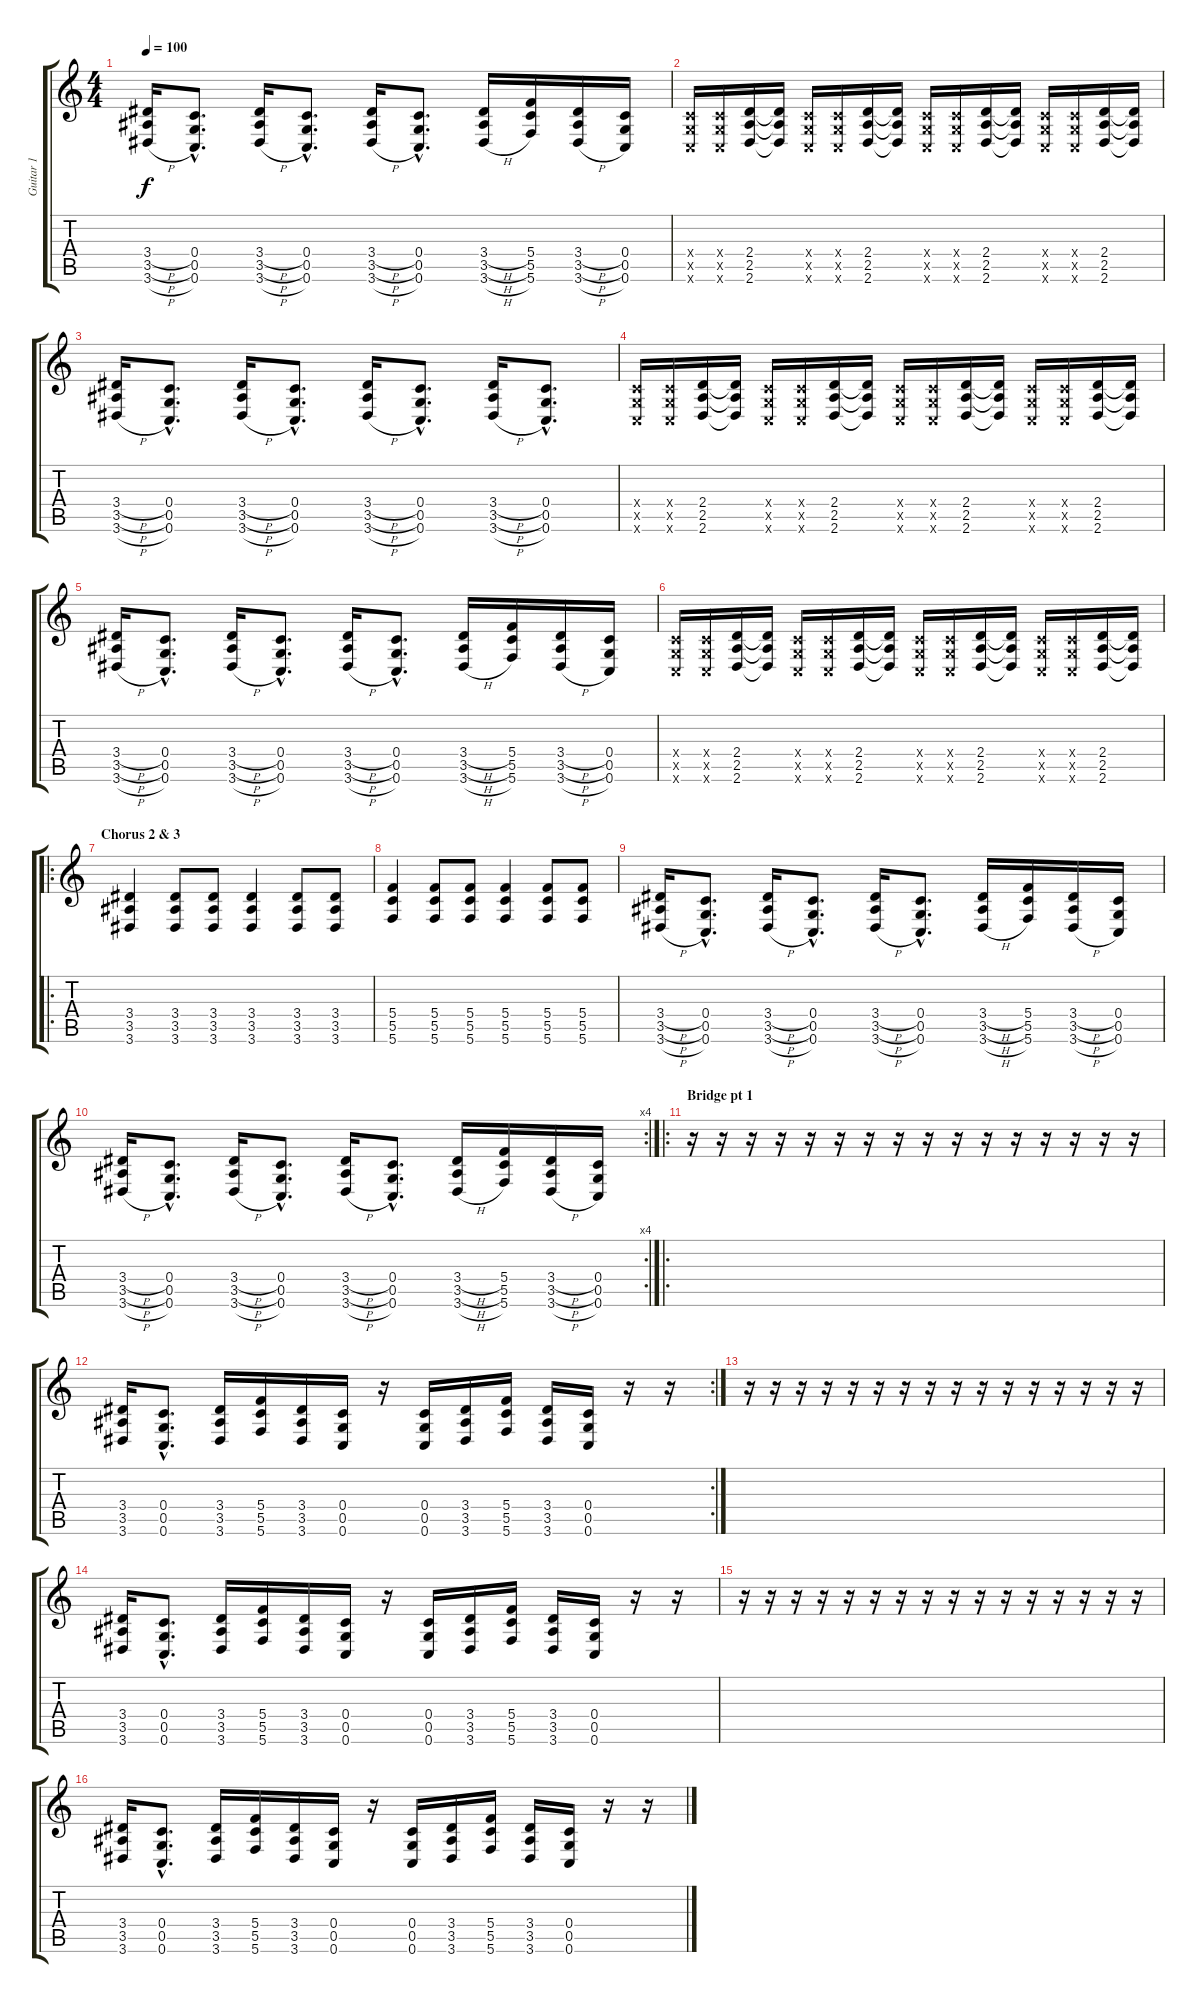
\track ("Guitar 1" "Guitar 1") {instrument overdrivenguitar}
\staff {score tabs}
\tuning (D4 A3 F3 C3 G2 C2) {hide}
\ts (4 4)
\tempo 100
\clef g2
\ks c
(3.4{h} 3.5{h} 3.6{h}).16{dy f} (0.4{hac} 0.5{hac} 0.6{hac}).8{d} (3.4{h} 3.5{h} 3.6{h}).16 (0.4{hac} 0.5{hac} 0.6{hac}).8{d} (3.4{h} 3.5{h} 3.6{h}).16 (0.4{hac} 0.5{hac} 0.6{hac}).8{d} (3.4{h} 3.5{h} 3.6{h}).16 (5.4 5.5 5.6).16 (3.4{h} 3.5{h} 3.6{h}).16 (0.4 0.5 0.6).16 |
(0.4{x} 0.5{x} 0.6{x}).16 (0.4{x} 0.5{x} 0.6{x}).16 (2.4 2.5 2.6).16 (2.4{t} 2.5{t} 2.6{t}).16 (0.4{x} 0.5{x} 0.6{x}).16 (0.4{x} 0.5{x} 0.6{x}).16 (2.4 2.5 2.6).16 (2.4{t} 2.5{t} 2.6{t}).16 (0.4{x} 0.5{x} 0.6{x}).16 (0.4{x} 0.5{x} 0.6{x}).16 (2.4 2.5 2.6).16 (2.4{t} 2.5{t} 2.6{t}).16 (0.4{x} 0.5{x} 0.6{x}).16 (0.4{x} 0.5{x} 0.6{x}).16 (2.4 2.5 2.6).16 (2.4{t} 2.5{t} 2.6{t}).16 |
(3.4{h} 3.5{h} 3.6{h}).16 (0.4{hac} 0.5{hac} 0.6{hac}).8{d} (3.4{h} 3.5{h} 3.6{h}).16 (0.4{hac} 0.5{hac} 0.6{hac}).8{d} (3.4{h} 3.5{h} 3.6{h}).16 (0.4{hac} 0.5{hac} 0.6{hac}).8{d} (3.4{h} 3.5{h} 3.6{h}).16 (0.4{hac} 0.5{hac} 0.6{hac}).8{d} |
(0.4{x} 0.5{x} 0.6{x}).16 (0.4{x} 0.5{x} 0.6{x}).16 (2.4 2.5 2.6).16 (2.4{t} 2.5{t} 2.6{t}).16 (0.4{x} 0.5{x} 0.6{x}).16 (0.4{x} 0.5{x} 0.6{x}).16 (2.4 2.5 2.6).16 (2.4{t} 2.5{t} 2.6{t}).16 (0.4{x} 0.5{x} 0.6{x}).16 (0.4{x} 0.5{x} 0.6{x}).16 (2.4 2.5 2.6).16 (2.4{t} 2.5{t} 2.6{t}).16 (0.4{x} 0.5{x} 0.6{x}).16 (0.4{x} 0.5{x} 0.6{x}).16 (2.4 2.5 2.6).16 (2.4{t} 2.5{t} 2.6{t}).16 |
(3.4{h} 3.5{h} 3.6{h}).16 (0.4{hac} 0.5{hac} 0.6{hac}).8{d} (3.4{h} 3.5{h} 3.6{h}).16 (0.4{hac} 0.5{hac} 0.6{hac}).8{d} (3.4{h} 3.5{h} 3.6{h}).16 (0.4{hac} 0.5{hac} 0.6{hac}).8{d} (3.4{h} 3.5{h} 3.6{h}).16 (5.4 5.5 5.6).16 (3.4{h} 3.5{h} 3.6{h}).16 (0.4 0.5 0.6).16 |
(0.4{x} 0.5{x} 0.6{x}).16 (0.4{x} 0.5{x} 0.6{x}).16 (2.4 2.5 2.6).16 (2.4{t} 2.5{t} 2.6{t}).16 (0.4{x} 0.5{x} 0.6{x}).16 (0.4{x} 0.5{x} 0.6{x}).16 (2.4 2.5 2.6).16 (2.4{t} 2.5{t} 2.6{t}).16 (0.4{x} 0.5{x} 0.6{x}).16 (0.4{x} 0.5{x} 0.6{x}).16 (2.4 2.5 2.6).16 (2.4{t} 2.5{t} 2.6{t}).16 (0.4{x} 0.5{x} 0.6{x}).16 (0.4{x} 0.5{x} 0.6{x}).16 (2.4 2.5 2.6).16 (2.4{t} 2.5{t} 2.6{t}).16 |
\ro
\section ("" "Chorus 2 & 3")
(3.4 3.5 3.6).4 (3.4 3.5 3.6).8 (3.4 3.5 3.6).8 (3.4 3.5 3.6).4 (3.4 3.5 3.6).8 (3.4 3.5 3.6).8 |
(5.4 5.5 5.6).4 (5.4 5.5 5.6).8 (5.4 5.5 5.6).8 (5.4 5.5 5.6).4 (5.4 5.5 5.6).8 (5.4 5.5 5.6).8 |
(3.4{h} 3.5{h} 3.6{h}).16 (0.4{hac} 0.5{hac} 0.6{hac}).8{d} (3.4{h} 3.5{h} 3.6{h}).16 (0.4{hac} 0.5{hac} 0.6{hac}).8{d} (3.4{h} 3.5{h} 3.6{h}).16 (0.4{hac} 0.5{hac} 0.6{hac}).8{d} (3.4{h} 3.5{h} 3.6{h}).16 (5.4 5.5 5.6).16 (3.4{h} 3.5{h} 3.6{h}).16 (0.4 0.5 0.6).16 |
\rc 4
(3.4{h} 3.5{h} 3.6{h}).16 (0.4{hac} 0.5{hac} 0.6{hac}).8{d} (3.4{h} 3.5{h} 3.6{h}).16 (0.4{hac} 0.5{hac} 0.6{hac}).8{d} (3.4{h} 3.5{h} 3.6{h}).16 (0.4{hac} 0.5{hac} 0.6{hac}).8{d} (3.4{h} 3.5{h} 3.6{h}).16 (5.4 5.5 5.6).16 (3.4{h} 3.5{h} 3.6{h}).16 (0.4 0.5 0.6).16 |
\ro
\section ("" "Bridge pt 1")
r.16 r.16 r.16 r.16 r.16 r.16 r.16 r.16 r.16 r.16 r.16 r.16 r.16 r.16 r.16 r.16 |
\rc 2
(3.4 3.5 3.6).16 (0.4{hac} 0.5{hac} 0.6{hac}).8{d} (3.4 3.5 3.6).16 (5.4 5.5 5.6).16 (3.4 3.5 3.6).16 (0.4 0.5 0.6).16 r.16 (0.4 0.5 0.6).16 (3.4 3.5 3.6).16 (5.4 5.5 5.6).16 (3.4 3.5 3.6).16 (0.4 0.5 0.6).16 r.16 r.16 |
r.16 r.16 r.16 r.16 r.16 r.16 r.16 r.16 r.16 r.16 r.16 r.16 r.16 r.16 r.16 r.16 |
(3.4 3.5 3.6).16 (0.4{hac} 0.5{hac} 0.6{hac}).8{d} (3.4 3.5 3.6).16 (5.4 5.5 5.6).16 (3.4 3.5 3.6).16 (0.4 0.5 0.6).16 r.16 (0.4 0.5 0.6).16 (3.4 3.5 3.6).16 (5.4 5.5 5.6).16 (3.4 3.5 3.6).16 (0.4 0.5 0.6).16 r.16 r.16 |
r.16 r.16 r.16 r.16 r.16 r.16 r.16 r.16 r.16 r.16 r.16 r.16 r.16 r.16 r.16 r.16 |
(3.4 3.5 3.6).16 (0.4{hac} 0.5{hac} 0.6{hac}).8{d} (3.4 3.5 3.6).16 (5.4 5.5 5.6).16 (3.4 3.5 3.6).16 (0.4 0.5 0.6).16 r.16 (0.4 0.5 0.6).16 (3.4 3.5 3.6).16 (5.4 5.5 5.6).16 (3.4 3.5 3.6).16 (0.4 0.5 0.6).16 r.16 r.16
